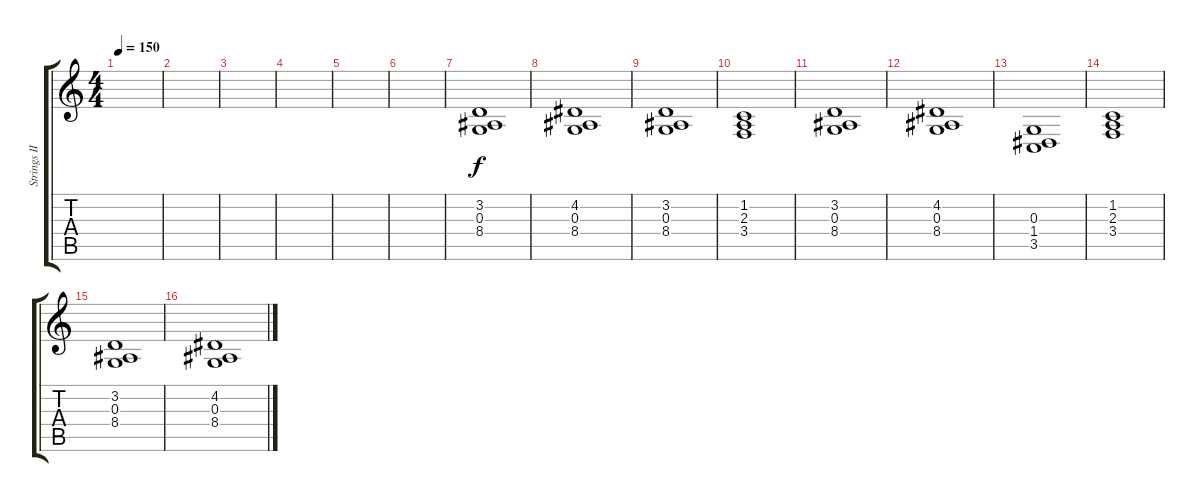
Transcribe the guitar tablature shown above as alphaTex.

\track ("Strings II" "Strings II") {instrument stringensemble1}
\staff {score tabs}
\tuning (E4 B3 G3 D3 A2 E2) {hide}
\ts (4 4)
\tempo 150
\clef g2
\ks c
|
|
|
|
|
|
(3.2 0.3 8.4).1 |
(4.2 0.3 8.4).1 |
(3.2 0.3 8.4).1 |
(1.2 2.3 3.4).1 |
(3.2 0.3 8.4).1 |
(4.2 0.3 8.4).1 |
(0.3 1.4 3.5).1 |
(1.2 2.3 3.4).1 |
(3.2 0.3 8.4).1 |
(4.2 0.3 8.4).1
